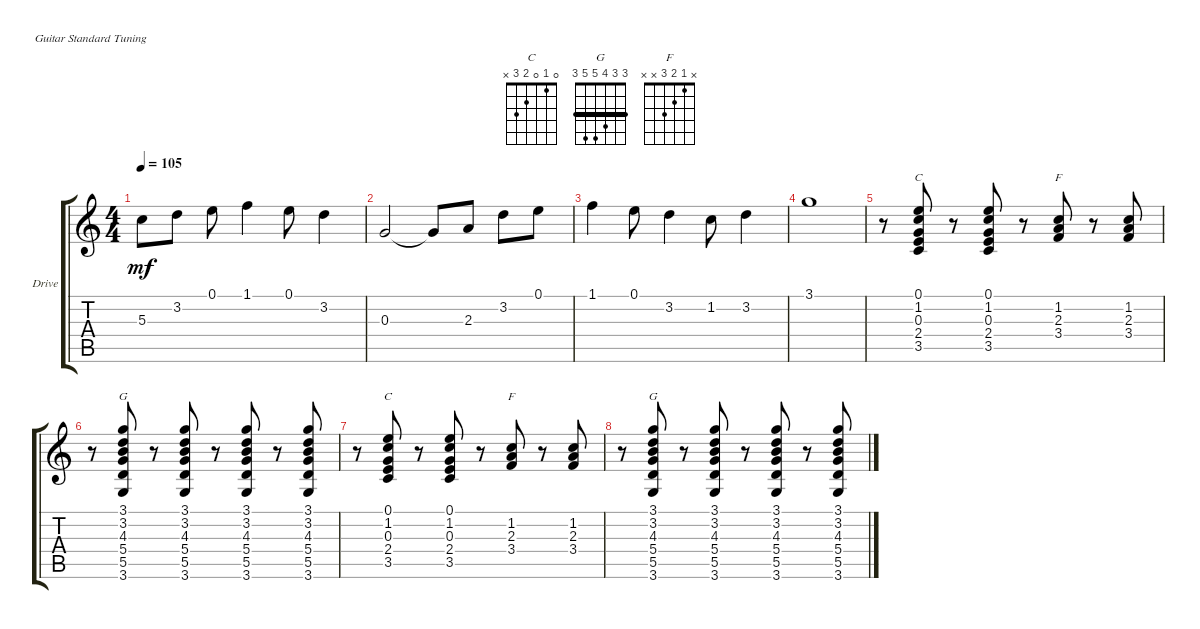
\defaultSystemsLayout 4
\bracketExtendMode groupsimilarinstruments
\firstSystemTrackNameOrientation horizontal
\otherSystemsTrackNameOrientation horizontal
\track ("Electric Guitar (Drive)" "Drive") {instrument overdrivenguitar}
\staff {score tabs}
\tuning (E4 B3 G3 D3 A2 E2)
\chord ("C" 0 1 0 2 3 x)
\chord ("G" 3 3 4 5 5 3) {barre (3 3)}
\chord ("F" x 1 2 3 x x)
\ts (4 4)
\tempo 105
\clef g2
\ks c
5.3.8{dy mf} 3.2.8 0.1.8 1.1.4 0.1.8 3.2.4 |
0.3.2 0.3{t}.8 2.3.8 3.2.8 0.1.8 |
1.1.4 0.1.8 3.2.4 1.2.8 3.2.4 |
3.1.1 |
r.8 (3.5 2.4 0.3 1.2 0.1).8{ch "C"} r.8 (3.5 2.4 0.3 1.2 0.1).8 r.8 (3.4 2.3 1.2).8{ch "F"} r.8 (3.4 2.3 1.2).8 |
r.8 (3.6 5.5 5.4 4.3 3.2 3.1).8{ch "G"} r.8 (3.6 5.5 5.4 4.3 3.2 3.1).8 r.8 (3.6 5.5 5.4 4.3 3.2 3.1).8 r.8 (3.6 5.5 5.4 4.3 3.2 3.1).8 |
r.8 (3.5 2.4 0.3 1.2 0.1).8{ch "C"} r.8 (3.5 2.4 0.3 1.2 0.1).8 r.8 (3.4 2.3 1.2).8{ch "F"} r.8 (3.4 2.3 1.2).8 |
r.8 (3.6 5.5 5.4 4.3 3.2 3.1).8{ch "G"} r.8 (3.6 5.5 5.4 4.3 3.2 3.1).8 r.8 (3.6 5.5 5.4 4.3 3.2 3.1).8 r.8 (3.6 5.5 5.4 4.3 3.2 3.1).8
